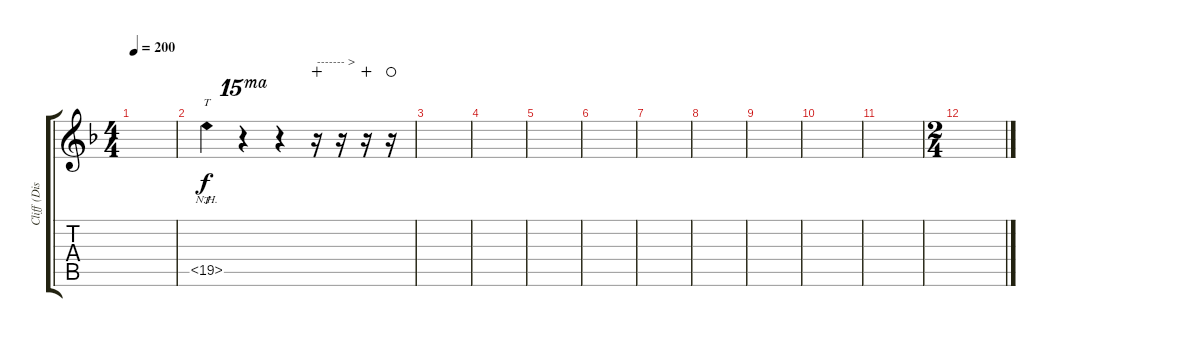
\track ("Cliff (Distortion Bass Harmonics)" "Cliff (Dis") {instrument distortionguitar}
\staff {score tabs}
\tuning (E4 B3 G3 D3 A2 E2) {hide}
\ts (4 4)
\tempo 200
\clef g2
\ks f
|
19.5{nh}.4{tt} r.4{ot 15ma} r.4 r.16{txt "------- >" wahc} r.16 r.16{wahc} r.16{waho} |
|
|
|
|
|
|
|
|
|
\ts (2 4)
